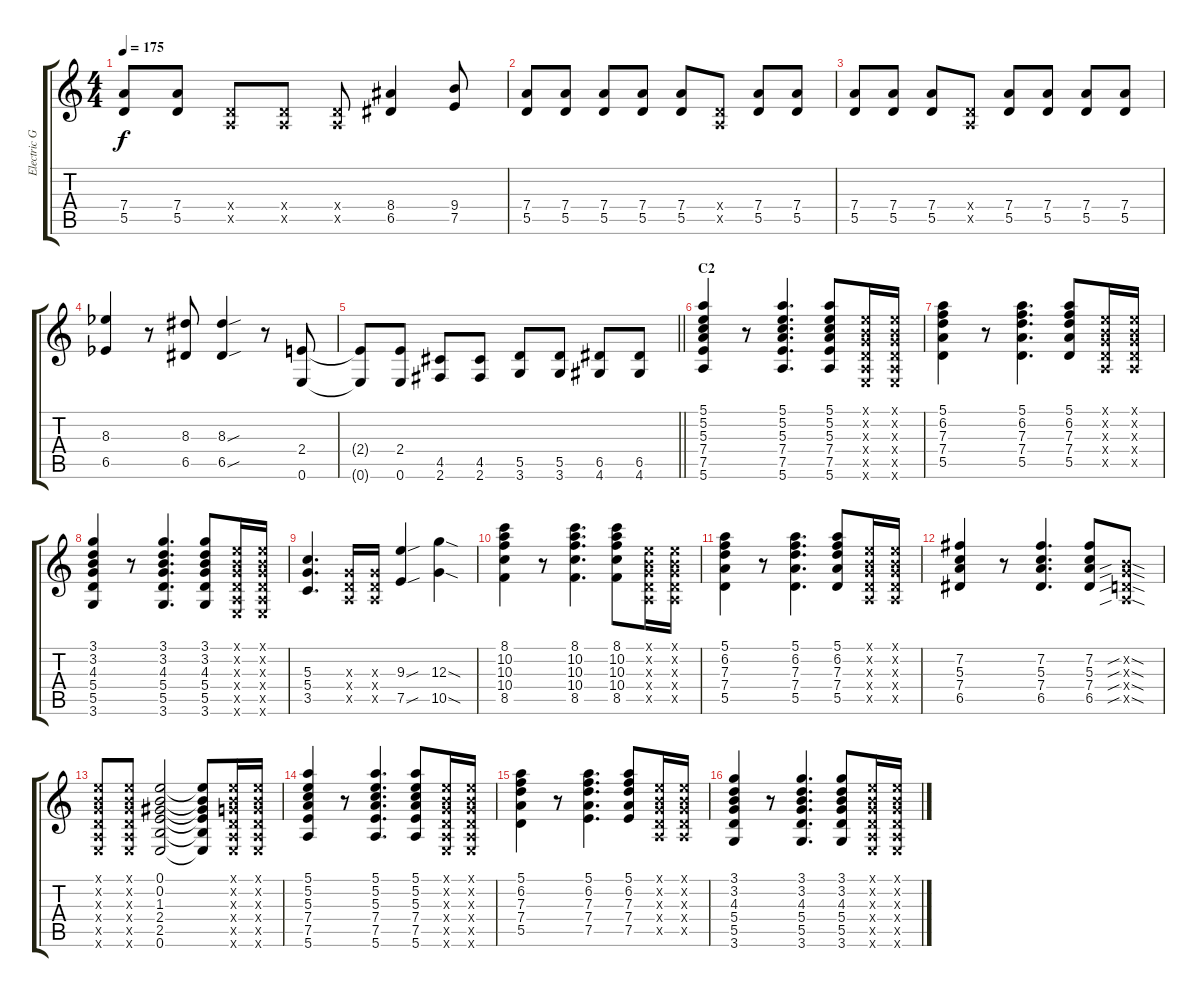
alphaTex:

\track ("Electric Guitar I" "Electric G") {instrument overdrivenguitar}
\staff {score tabs}
\tuning (E4 B3 G3 D3 A2 E2) {hide}
\ts (4 4)
\tempo 175
\clef g2
\ks c
(7.4 5.5).8{dy f} (7.4 5.5).8 (0.4{x} 0.5{x}).8 (0.4{x} 0.5{x}).8 (0.4{x} 0.5{x}).8 (8.4 6.5).4 (9.4 7.5).8 |
(7.4 5.5).8 (7.4 5.5).8 (7.4 5.5).8 (7.4 5.5).8 (7.4 5.5).8 (0.4{x} 0.5{x}).8 (7.4 5.5).8 (7.4 5.5).8 |
(7.4 5.5).8 (7.4 5.5).8 (7.4 5.5).8 (0.4{x} 0.5{x}).8 (7.4 5.5).8 (7.4 5.5).8 (7.4 5.5).8 (7.4 5.5).8 |
(8.3{acc b} 6.5{acc b}).4 r.8 (8.3 6.5).8 (8.3{sou} 6.5{sou}).4 r.8 (2.4 0.6).8 |
\barLineRight lightlight
(2.4{t} 0.6{t}).8 (2.4 0.6).8 (4.5 2.6).8 (4.5 2.6).8 (5.5 3.6).8 (5.5 3.6).8 (6.5 4.6).8 (6.5 4.6).8 |
\section ("" "C2")
(5.1 5.2 5.3 7.4 7.5 5.6).4 r.8 (5.1 5.2 5.3 7.4 7.5 5.6).4{d} (5.1 5.2 5.3 7.4 7.5 5.6).8 (0.1{x} 0.2{x} 0.3{x} 0.4{x} 0.5{x} 0.6{x}).16 (0.1{x} 0.2{x} 0.3{x} 0.4{x} 0.5{x} 0.6{x}).16 |
(5.1 6.2 7.3 7.4 5.5).4 r.8 (5.1 6.2 7.3 7.4 5.5).4{d} (5.1 6.2 7.3 7.4 5.5).8 (0.1{x} 0.2{x} 0.3{x} 0.4{x} 0.5{x}).16 (0.1{x} 0.2{x} 0.3{x} 0.4{x} 0.5{x}).16 |
(3.1 3.2 4.3 5.4 5.5 3.6).4 r.8 (3.1 3.2 4.3 5.4 5.5 3.6).4{d} (3.1 3.2 4.3 5.4 5.5 3.6).8 (0.1{x} 0.2{x} 0.3{x} 0.4{x} 0.5{x} 0.6{x}).16 (0.1{x} 0.2{x} 0.3{x} 0.4{x} 0.5{x} 0.6{x}).16 |
(5.3 5.4 3.5).4{d} (0.3{x} 0.4{x} 0.5{x}).16 (0.3{x} 0.4{x} 0.5{x}).16 (9.3{sou} 7.5{sou}).4 (12.3{sod} 10.5{sod}).4 |
(8.1 10.2 10.3 10.4 8.5).4 r.8 (8.1 10.2 10.3 10.4 8.5).4{d} (8.1 10.2 10.3 10.4 8.5).8 (0.1{x} 0.2{x} 0.3{x} 0.4{x} 0.5{x}).16 (0.1{x} 0.2{x} 0.3{x} 0.4{x} 0.5{x}).16 |
(5.1 6.2 7.3 7.4 5.5).4 r.8 (5.1 6.2 7.3 7.4 5.5).4{d} (5.1 6.2 7.3 7.4 5.5).8 (0.1{x} 0.2{x} 0.3{x} 0.4{x} 0.5{x}).16 (0.1{x} 0.2{x} 0.3{x} 0.4{x} 0.5{x}).16 |
(7.2 5.3 7.4 6.5).4 r.8 (7.2 5.3 7.4 6.5).4{d} (7.2 5.3 7.4 6.5).8 (0.2{sib sod x} 0.3{sib sod x} 0.4{sib sod x} 0.5{sib sod x}).8 |
(0.1{x} 0.2{x} 0.3{x} 0.4{x} 0.5{x} 0.6{x}).8 (0.1{x} 0.2{x} 0.3{x} 0.4{x} 0.5{x} 0.6{x}).8 (0.1 0.2 1.3 2.4 2.5 0.6).2 (0.1{t} 0.2{t} 1.3{t} 2.4{t} 2.5{t} 0.6{t}).8 (0.1{x} 0.2{x} 0.3{x} 0.4{x} 0.5{x} 0.6{x}).16 (0.1{x} 0.2{x} 0.3{x} 0.4{x} 0.5{x} 0.6{x}).16 |
(5.1 5.2 5.3 7.4 7.5 5.6).4 r.8 (5.1 5.2 5.3 7.4 7.5 5.6).4{d} (5.1 5.2 5.3 7.4 7.5 5.6).8 (0.1{x} 0.2{x} 0.3{x} 0.4{x} 0.5{x} 0.6{x}).16 (0.1{x} 0.2{x} 0.3{x} 0.4{x} 0.5{x} 0.6{x}).16 |
(5.1 6.2 7.3 7.4 5.5).4 r.8 (5.1 6.2 7.3 7.4 7.5).4{d} (5.1 6.2 7.3 7.4 7.5).8 (0.1{x} 0.2{x} 0.3{x} 0.4{x} 0.5{x}).16 (0.1{x} 0.2{x} 0.3{x} 0.4{x} 0.5{x}).16 |
(3.1 3.2 4.3 5.4 5.5 3.6).4 r.8 (3.1 3.2 4.3 5.4 5.5 3.6).4{d} (3.1 3.2 4.3 5.4 5.5 3.6).8 (0.1{x} 0.2{x} 0.3{x} 0.4{x} 0.5{x} 0.6{x}).16 (0.1{x} 0.2{x} 0.3{x} 0.4{x} 0.5{x} 0.6{x}).16
